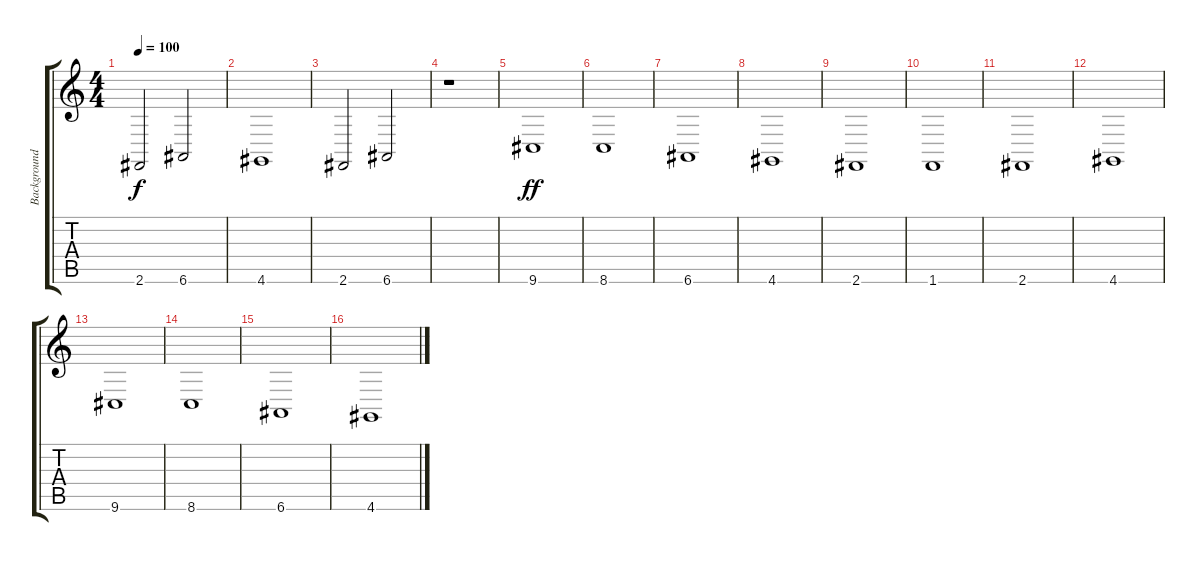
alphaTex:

\track ("Background" "Background") {instrument synthstrings1}
\staff {score tabs}
\tuning (E4 B3 G3 D3 A2 E2) {hide}
\ts (4 4)
\tempo 100
\clef g2
\ks c
2.6.2{dy f} 6.6.2 |
4.6.1 |
2.6.2 6.6.2 |
r.1 |
9.6.1{dy ff} |
8.6.1 |
6.6.1 |
4.6.1 |
2.6.1 |
1.6.1 |
2.6.1 |
4.6.1 |
9.6.1 |
8.6.1 |
6.6.1 |
4.6.1
